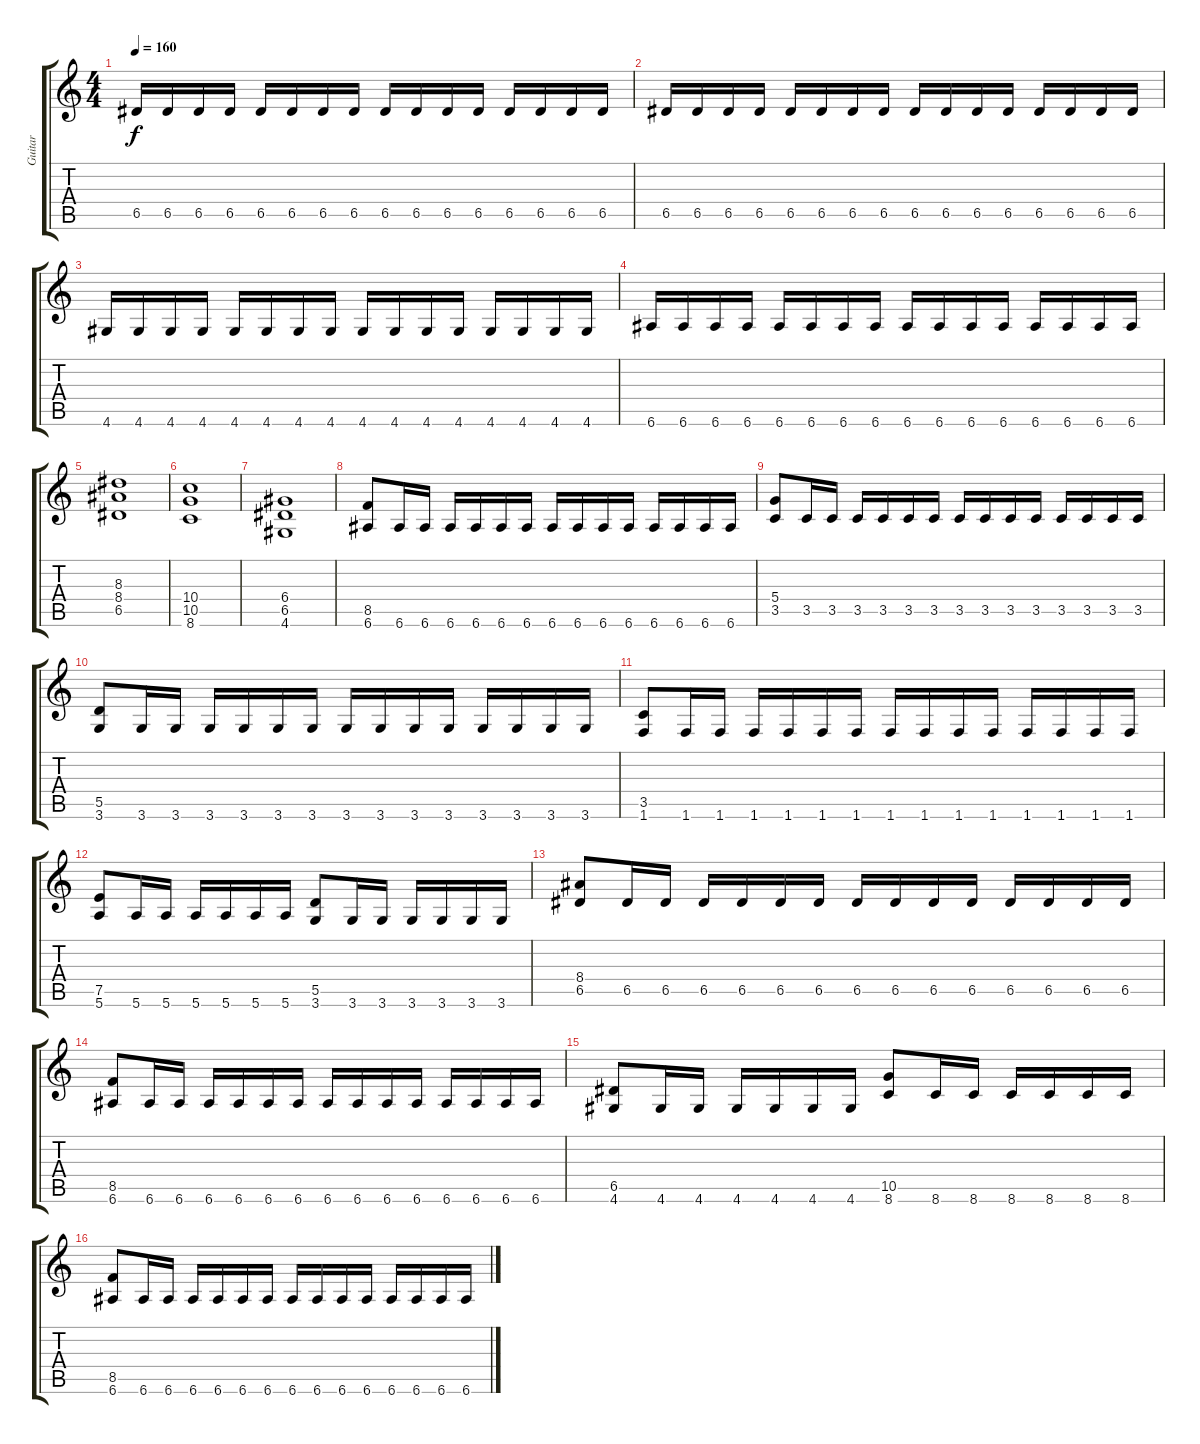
\track ("Guitar" "Guitar") {instrument overdrivenguitar}
\staff {score tabs}
\tuning (E4 B3 G3 D3 A2 E2) {hide}
\ts (4 4)
\tempo 160
\clef g2
\ks c
6.5.16{dy f} 6.5.16 6.5.16 6.5.16 6.5.16 6.5.16 6.5.16 6.5.16 6.5.16 6.5.16 6.5.16 6.5.16 6.5.16 6.5.16 6.5.16 6.5.16 |
6.5.16 6.5.16 6.5.16 6.5.16 6.5.16 6.5.16 6.5.16 6.5.16 6.5.16 6.5.16 6.5.16 6.5.16 6.5.16 6.5.16 6.5.16 6.5.16 |
4.6.16 4.6.16 4.6.16 4.6.16 4.6.16 4.6.16 4.6.16 4.6.16 4.6.16 4.6.16 4.6.16 4.6.16 4.6.16 4.6.16 4.6.16 4.6.16 |
6.6.16 6.6.16 6.6.16 6.6.16 6.6.16 6.6.16 6.6.16 6.6.16 6.6.16 6.6.16 6.6.16 6.6.16 6.6.16 6.6.16 6.6.16 6.6.16 |
(8.3 8.4 6.5).1 |
(10.4 10.5 8.6).1 |
(6.4 6.5 4.6).1 |
(8.5 6.6).8 6.6.16 6.6.16 6.6.16 6.6.16 6.6.16 6.6.16 6.6.16 6.6.16 6.6.16 6.6.16 6.6.16 6.6.16 6.6.16 6.6.16 |
(5.4 3.5).8 3.5.16 3.5.16 3.5.16 3.5.16 3.5.16 3.5.16 3.5.16 3.5.16 3.5.16 3.5.16 3.5.16 3.5.16 3.5.16 3.5.16 |
(5.5 3.6).8 3.6.16 3.6.16 3.6.16 3.6.16 3.6.16 3.6.16 3.6.16 3.6.16 3.6.16 3.6.16 3.6.16 3.6.16 3.6.16 3.6.16 |
(3.5 1.6).8 1.6.16 1.6.16 1.6.16 1.6.16 1.6.16 1.6.16 1.6.16 1.6.16 1.6.16 1.6.16 1.6.16 1.6.16 1.6.16 1.6.16 |
(7.5 5.6).8 5.6.16 5.6.16 5.6.16 5.6.16 5.6.16 5.6.16 (5.5 3.6).8 3.6.16 3.6.16 3.6.16 3.6.16 3.6.16 3.6.16 |
(8.4 6.5).8 6.5.16 6.5.16 6.5.16 6.5.16 6.5.16 6.5.16 6.5.16 6.5.16 6.5.16 6.5.16 6.5.16 6.5.16 6.5.16 6.5.16 |
(8.5 6.6).8 6.6.16 6.6.16 6.6.16 6.6.16 6.6.16 6.6.16 6.6.16 6.6.16 6.6.16 6.6.16 6.6.16 6.6.16 6.6.16 6.6.16 |
(6.5 4.6).8 4.6.16 4.6.16 4.6.16 4.6.16 4.6.16 4.6.16 (10.5 8.6).8 8.6.16 8.6.16 8.6.16 8.6.16 8.6.16 8.6.16 |
(8.5 6.6).8 6.6.16 6.6.16 6.6.16 6.6.16 6.6.16 6.6.16 6.6.16 6.6.16 6.6.16 6.6.16 6.6.16 6.6.16 6.6.16 6.6.16
